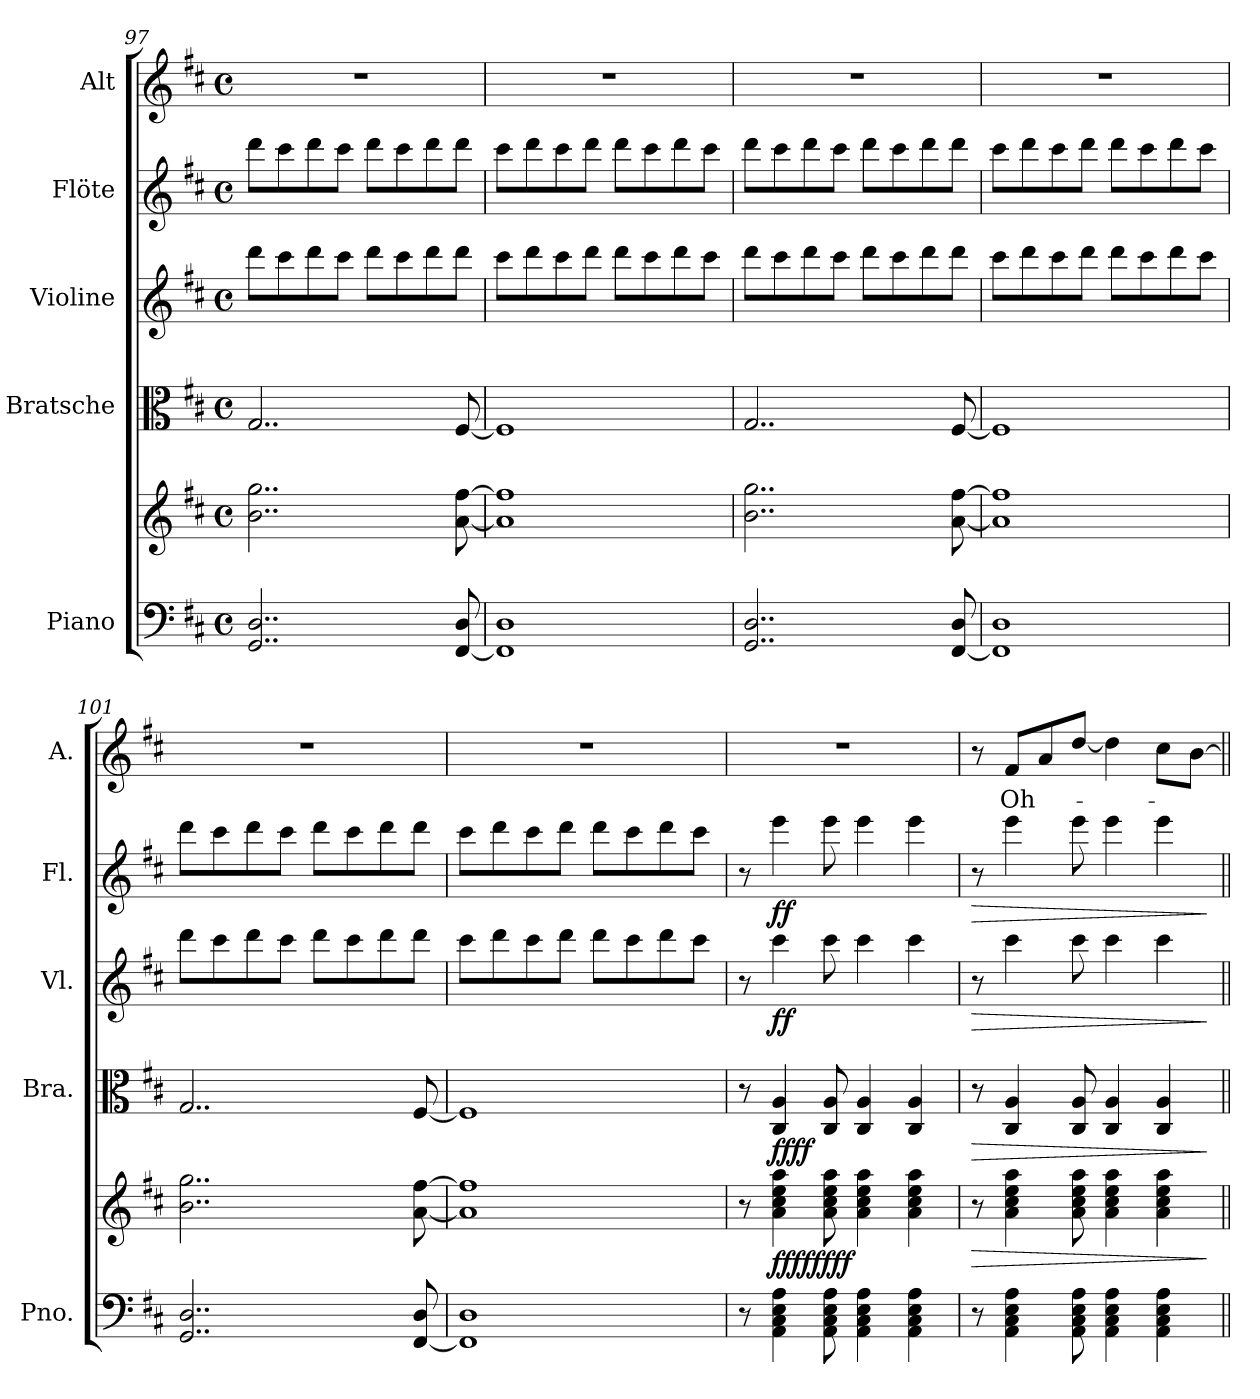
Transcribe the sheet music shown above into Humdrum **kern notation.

**kern	**kern	**dynam	**kern	**dynam	**kern	**dynam	**kern	**dynam	**kern	**text
*part5	*part5	*part5	*part4	*part4	*part3	*part3	*part2	*part2	*part1	*part1
*staff6	*staff5	*staff5/6	*staff4	*staff4	*staff3	*staff3	*staff2	*staff2	*staff1	*staff1
*I"Piano	*	*	*I"Bratsche	*	*I"Violine	*	*I"Flöte	*	*I"Alt	*
*I'Pno.	*	*	*I'Bra.	*	*I'Vl.	*	*I'Fl.	*	*I'A.	*
*clefF4	*clefG2	*	*clefC3	*	*clefG2	*	*clefG2	*	*clefG2	*
*k[f#c#]	*k[f#c#]	*	*k[f#c#]	*	*k[f#c#]	*	*k[f#c#]	*	*k[f#c#]	*
*M4/4	*M4/4	*	*M4/4	*	*M4/4	*	*M4/4	*	*M4/4	*
*met(c)	*met(c)	*	*met(c)	*	*met(c)	*	*met(c)	*	*met(c)	*
=97	=97	=97	=97	=97	=97	=97	=97	=97	=97	=97
2..GG/ 2..D/	2..b\ 2..gg\	.	2..G/	.	8ddd\L	.	8ddd\L	.	1r	.
.	.	.	.	.	8ccc#\	.	8ccc#\	.	.	.
.	.	.	.	.	8ddd\	.	8ddd\	.	.	.
.	.	.	.	.	8ccc#\J	.	8ccc#\J	.	.	.
.	.	.	.	.	8ddd\L	.	8ddd\L	.	.	.
.	.	.	.	.	8ccc#\	.	8ccc#\	.	.	.
.	.	.	.	.	8ddd\	.	8ddd\	.	.	.
[8FF#/ 8D/	[8a\ [8ff#\	.	[8F#/	.	8ddd\J	.	8ddd\J	.	.	.
=98	=98	=98	=98	=98	=98	=98	=98	=98	=98	=98
1FF#] 1D	1a] 1ff#]	.	1F#]	.	8ccc#\L	.	8ccc#\L	.	1r	.
.	.	.	.	.	8ddd\	.	8ddd\	.	.	.
.	.	.	.	.	8ccc#\	.	8ccc#\	.	.	.
.	.	.	.	.	8ddd\J	.	8ddd\J	.	.	.
.	.	.	.	.	8ddd\L	.	8ddd\L	.	.	.
.	.	.	.	.	8ccc#\	.	8ccc#\	.	.	.
.	.	.	.	.	8ddd\	.	8ddd\	.	.	.
.	.	.	.	.	8ccc#\J	.	8ccc#\J	.	.	.
=99	=99	=99	=99	=99	=99	=99	=99	=99	=99	=99
2..GG/ 2..D/	2..b\ 2..gg\	.	2..G/	.	8ddd\L	.	8ddd\L	.	1r	.
.	.	.	.	.	8ccc#\	.	8ccc#\	.	.	.
.	.	.	.	.	8ddd\	.	8ddd\	.	.	.
.	.	.	.	.	8ccc#\J	.	8ccc#\J	.	.	.
.	.	.	.	.	8ddd\L	.	8ddd\L	.	.	.
.	.	.	.	.	8ccc#\	.	8ccc#\	.	.	.
.	.	.	.	.	8ddd\	.	8ddd\	.	.	.
[8FF#/ 8D/	[8a\ [8ff#\	.	[8F#/	.	8ddd\J	.	8ddd\J	.	.	.
=100	=100	=100	=100	=100	=100	=100	=100	=100	=100	=100
1FF#] 1D	1a] 1ff#]	.	1F#]	.	8ccc#\L	.	8ccc#\L	.	1r	.
.	.	.	.	.	8ddd\	.	8ddd\	.	.	.
.	.	.	.	.	8ccc#\	.	8ccc#\	.	.	.
.	.	.	.	.	8ddd\J	.	8ddd\J	.	.	.
.	.	.	.	.	8ddd\L	.	8ddd\L	.	.	.
.	.	.	.	.	8ccc#\	.	8ccc#\	.	.	.
.	.	.	.	.	8ddd\	.	8ddd\	.	.	.
.	.	.	.	.	8ccc#\J	.	8ccc#\J	.	.	.
!!LO:LB:g=z
=101	=101	=101	=101	=101	=101	=101	=101	=101	=101	=101
2..GG/ 2..D/	2..b\ 2..gg\	.	2..G/	.	8ddd\L	.	8ddd\L	.	1r	.
.	.	.	.	.	8ccc#\	.	8ccc#\	.	.	.
.	.	.	.	.	8ddd\	.	8ddd\	.	.	.
.	.	.	.	.	8ccc#\J	.	8ccc#\J	.	.	.
.	.	.	.	.	8ddd\L	.	8ddd\L	.	.	.
.	.	.	.	.	8ccc#\	.	8ccc#\	.	.	.
.	.	.	.	.	8ddd\	.	8ddd\	.	.	.
[8FF#/ 8D/	[8a\ [8ff#\	.	[8F#/	.	8ddd\J	.	8ddd\J	.	.	.
=102	=102	=102	=102	=102	=102	=102	=102	=102	=102	=102
1FF#] 1D	1a] 1ff#]	.	1F#]	.	8ccc#\L	.	8ccc#\L	.	1r	.
.	.	.	.	.	8ddd\	.	8ddd\	.	.	.
.	.	.	.	.	8ccc#\	.	8ccc#\	.	.	.
.	.	.	.	.	8ddd\J	.	8ddd\J	.	.	.
.	.	.	.	.	8ddd\L	.	8ddd\L	.	.	.
.	.	.	.	.	8ccc#\	.	8ccc#\	.	.	.
.	.	.	.	.	8ddd\	.	8ddd\	.	.	.
.	.	.	.	.	8ccc#\J	.	8ccc#\J	.	.	.
=103	=103	=103	=103	=103	=103	=103	=103	=103	=103	=103
8r	8r	.	8r	.	8r	.	8r	.	1r	.
!	!	!LO:DY:b	!	!	!	!	!	!	!	!
!	!	!LO:DY:n=1:b	!	!	!	!	!	!	!	!
!	!	!LO:DY:n=2:b	!	!	!	!	!	!	!	!
!	!	!LO:DY:n=3:b	!	!LO:DY:b	!	!	!	!	!	!
!	!	!	!	!LO:DY:n=1:b	!	!LO:DY:b	!	!LO:DY:b	!	!
4AA\ 4C#\ 4E\ 4A\	4a\ 4cc#\ 4ee\ 4aa\	ff ff ff ff	4C#/ 4A/	ff ff	4ccc#\	ff	4eee\	ff	.	.
8AA\ 8C#\ 8E\ 8A\	8a\ 8cc#\ 8ee\ 8aa\	.	8C#/ 8A/	.	8ccc#\	.	8eee\	.	.	.
4AA\ 4C#\ 4E\ 4A\	4a\ 4cc#\ 4ee\ 4aa\	.	4C#/ 4A/	.	4ccc#\	.	4eee\	.	.	.
4AA\ 4C#\ 4E\ 4A\	4a\ 4cc#\ 4ee\ 4aa\	.	4C#/ 4A/	.	4ccc#\	.	4eee\	.	.	.
=104	=104	=104	=104	=104	=104	=104	=104	=104	=104	=104
!	!	!LO:HP:b	!	!LO:HP:b	!	!LO:HP:b	!	!LO:HP:b	!	!
8r	8r	>	8r	>	8r	>	8r	>	8r	.
!	!	!	!	!	!	!	!	!	!	!LO:LY:b
4AA\ 4C#\ 4E\ 4A\	4a\ 4cc#\ 4ee\ 4aa\	.	4C#/ 4A/	.	4ccc#\	.	4eee\	.	8f#/L	Oh-
.	.	.	.	.	.	.	.	.	8a/	.
8AA\ 8C#\ 8E\ 8A\	8a\ 8cc#\ 8ee\ 8aa\	.	8C#/ 8A/	.	8ccc#\	.	8eee\	.	[8dd/J	.
4AA\ 4C#\ 4E\ 4A\	4a\ 4cc#\ 4ee\ 4aa\	.	4C#/ 4A/	.	4ccc#\	.	4eee\	.	4dd\]	.
4AA\ 4C#\ 4E\ 4A\	4a\ 4cc#\ 4ee\ 4aa\	.	4C#/ 4A/	.	4ccc#\	.	4eee\	.	8cc#\L	.
.	.	.	.	.	.	.	.	.	[8b\J	.
.	.	]	.	]	.	]	.	]	.	.
=||	=||	=||	=||	=||	=||	=||	=||	=||	=||	=||
*-	*-	*-	*-	*-	*-	*-	*-	*-	*-	*-
